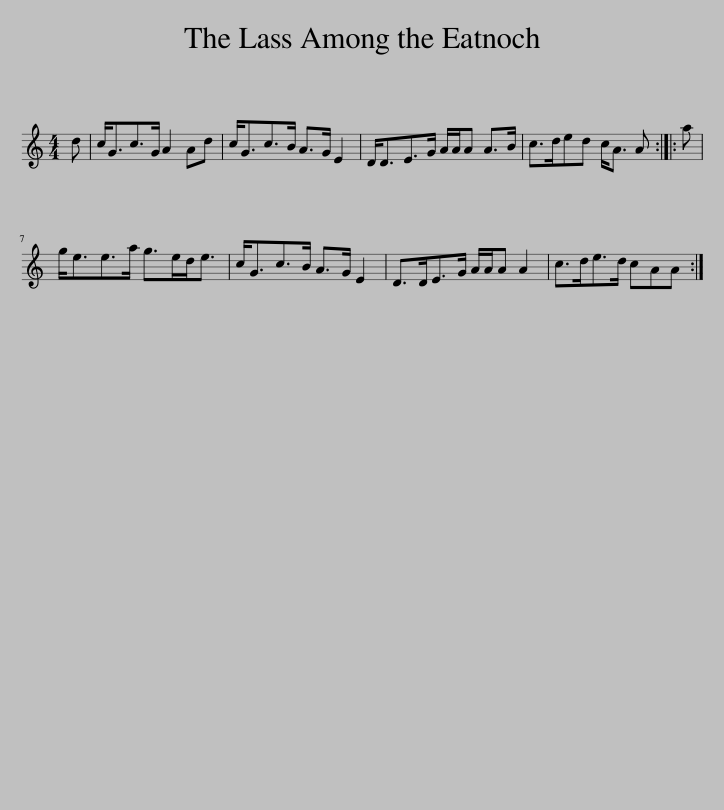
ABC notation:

X:1
L:1/8
M:4/4
I:linebreak $
K:C
V:1 treble
V:1
 d | c<Gc>G A2 Ad | c<Gc>B A>G E2 | D<DE>G A/A/A A>B | c>ded c<A A :: %5
 a |$ g<ee>a g>ed<e | c<Gc>B A>G E2 | D>DE>G A/A/A A2 | c>de>d cAA :| %10
